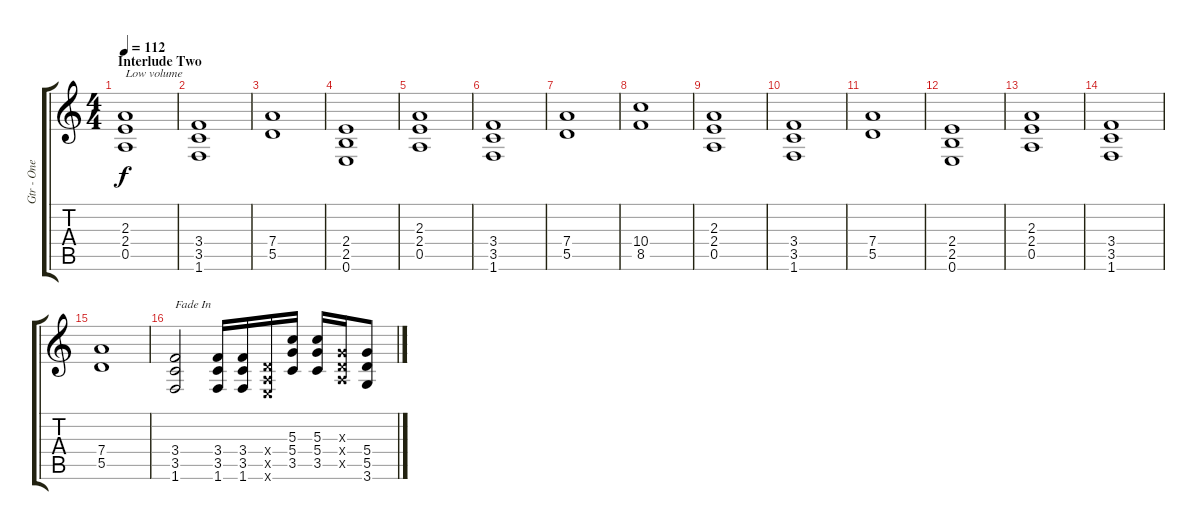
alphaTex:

\track ("Gtr - One" "Gtr - One") {instrument distortionguitar}
\staff {score tabs}
\tuning (E4 B3 G3 D3 A2 E2) {hide}
\ts (4 4)
\section ("" "Interlude Two")
\tempo 112
\clef g2
\ks c
(2.3 2.4 0.5).1{txt "Low volume" dy f volume 8} |
(3.4 3.5 1.6).1 |
(7.4 5.5).1 |
(2.4 2.5 0.6).1{volume 5} |
(2.3 2.4 0.5).1 |
(3.4 3.5 1.6).1{volume 8} |
(7.4 5.5).1{volume 5} |
(10.4 8.5).1 |
(2.3 2.4 0.5).1 |
(3.4 3.5 1.6).1{volume 8} |
(7.4 5.5).1 |
(2.4 2.5 0.6).1{volume 5} |
(2.3 2.4 0.5).1 |
(3.4 3.5 1.6).1{volume 8} |
(7.4 5.5).1{volume 5} |
(3.4 3.5 1.6).2{txt "Fade In" volume 14} (3.4 3.5 1.6).16 (3.4 3.5 1.6).16 (0.4{x} 0.5{x} 0.6{x}).16 (5.3 5.4 3.5).16 (5.3 5.4 3.5).16 (0.3{x} 0.4{x} 0.5{x}).16 (5.4{ss} 5.5{ss} 3.6).8
